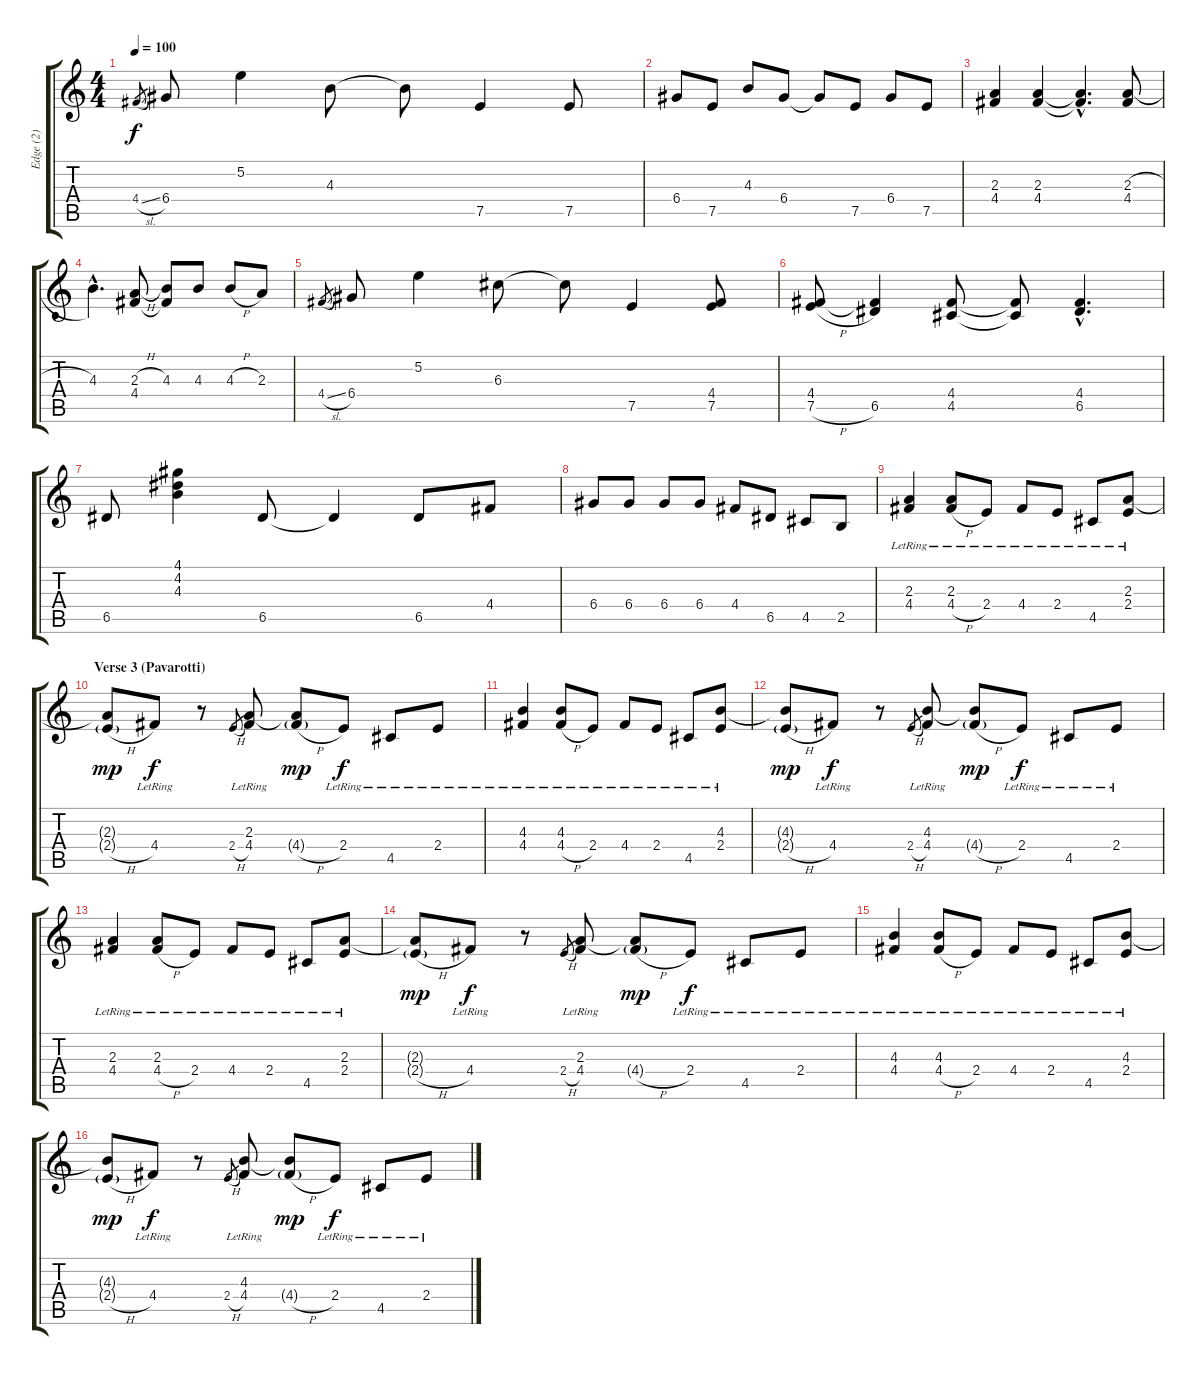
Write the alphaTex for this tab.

\track ("Edge (2)" "Edge (2)") {instrument electricguitarjazz}
\staff {score tabs}
\tuning (E4 B3 G3 D3 A2 E2) {hide}
\ts (4 4)
\tempo 100
\clef g2
\ks c
4.4{sl}.8{gr dy f} 6.4.8 5.2.4 4.3.8 4.3{t}.8 7.5.4 7.5.8 |
6.4.8 7.5.8 4.3.8 6.4.8 6.4{t}.8 7.5.8 6.4.8 7.5.8 |
(2.3 4.4).4 (2.3 4.4).4 (2.3{hac t} 4.4{hac t}).4{d} (2.3{h} 4.4).8 |
4.3{hac}.4{d} (2.3{h} 4.4).8 (4.3 4.4{t}).8 4.3.8 4.3{h}.8 2.3.8 |
4.4{sl}.8{gr} 6.4.8 5.2.4 6.3.8 6.3{t}.8 7.5.4 (4.4 7.5).8 |
(4.4 7.5{h}).8 (4.4{t} 6.5).4 (4.4 4.5).8 (4.4{t} 4.5{t}).8 (4.4{hac} 6.5{hac}).4{d} |
6.5.8 (4.1 4.2 4.3).4 6.5.8 6.5{t}.4 6.5.8 4.4.8 |
6.4.8 6.4.8 6.4.8 6.4.8 4.4.8 6.5.8 4.5.8 2.5.8 |
(2.3{lr} 4.4{lr}).4 (2.3{lr} 4.4{h}).8 2.4{lr}.8 4.4{lr}.8 2.4{lr}.8 4.5{lr}.8 (2.3{lr} 2.4{lr}).8 |
\section ("" "Verse 3 (Pavarotti)")
(2.3{t} 2.4{h g}).8{dy mp} 4.4{lr}.8{dy f} r.8 2.4{h}.8{gr} (2.3{lr} 4.4{lr}).8 (2.3{t} 4.4{h g}).8{dy mp} 2.4{lr}.8{dy f} 4.5{lr}.8 2.4{lr}.8 |
(4.3{lr} 4.4{lr}).4 (4.3{lr} 4.4{h}).8 2.4{lr}.8 4.4{lr}.8 2.4{lr}.8 4.5{lr}.8 (4.3{lr} 2.4{lr}).8 |
(4.3{t} 2.4{h g}).8{dy mp} 4.4{lr}.8{dy f} r.8 2.4{h}.8{gr} (4.3{lr} 4.4{lr}).8 (4.3{t} 4.4{h g}).8{dy mp} 2.4{lr}.8{dy f} 4.5{lr}.8 2.4{lr}.8 |
(2.3{lr} 4.4{lr}).4 (2.3{lr} 4.4{h}).8 2.4{lr}.8 4.4{lr}.8 2.4{lr}.8 4.5{lr}.8 (2.3{lr} 2.4{lr}).8 |
(2.3{t} 2.4{h g}).8{dy mp} 4.4{lr}.8{dy f} r.8 2.4{h}.8{gr} (2.3{lr} 4.4{lr}).8 (2.3{t} 4.4{h g}).8{dy mp} 2.4{lr}.8{dy f} 4.5{lr}.8 2.4{lr}.8 |
(4.3{lr} 4.4{lr}).4 (4.3{lr} 4.4{h}).8 2.4{lr}.8 4.4{lr}.8 2.4{lr}.8 4.5{lr}.8 (4.3{lr} 2.4{lr}).8 |
(4.3{t} 2.4{h g}).8{dy mp} 4.4{lr}.8{dy f} r.8 2.4{h}.8{gr} (4.3{lr} 4.4{lr}).8 (4.3{t} 4.4{h g}).8{dy mp} 2.4{lr}.8{dy f} 4.5{lr}.8 2.4{lr}.8
